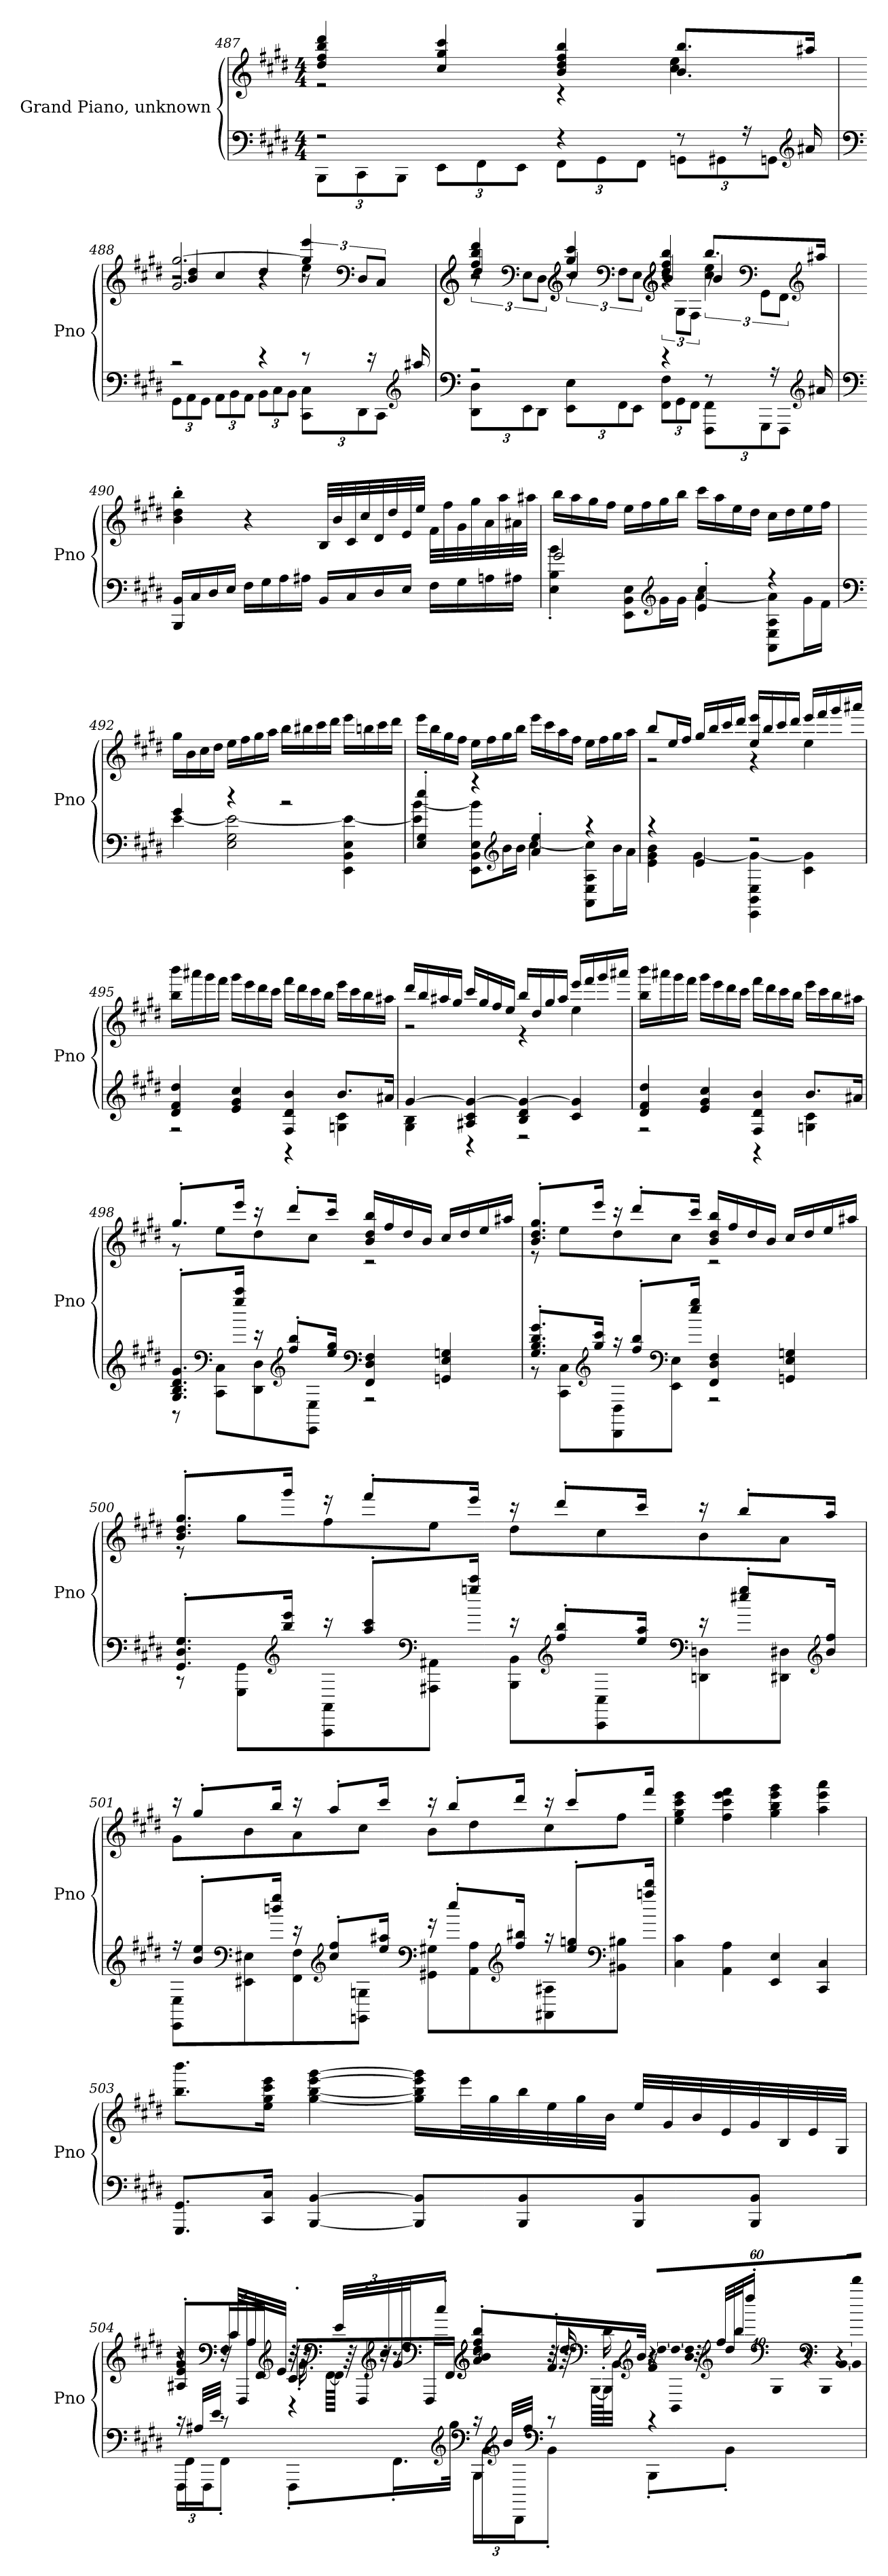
**kern	**kern
*part1	*part1
*staff2	*staff1
*I"Grand Piano, unknown	*
*I'Pno	*
!!LO:PB:g=z
*clefF4	*clefG2
*k[f#c#g#d#]	*k[f#c#g#d#]
*M4/4	*M4/4
=487	=487
*^	*
*	*Xbrackettup	*
*	*	*^
2r	12BBB\L	4dd#/ 4ff#/ 4bb/ 4ddd#/	2r
.	12CC#\	.	.
.	12BBB\J	.	.
.	12EE\L	4cc#/ 4gg#/ 4ccc#/	.
.	12FF#\	.	.
.	12EE\J	.	.
4r	12FF#\L	4b/ 4dd#/ 4ff#/ 4bb/	4r
.	12GG#\	.	.
.	12FF#\J	.	.
8r	12GGn\L	8.b/ 8.bb/L	4cc#\ 4ee\
.	12GG#X\	.	.
16r	.	.	.
.	12GGn\J	.	.
*clefG2	*	*	*
16a#X/	.	16aa#X/Jk	.
*	*	*v	*v
=488	=488	=488
*clefF4	*	*
*	*	*^
*	*	*	*^
2r	12GG#\L	2.g#/ [2.gg#/	2r	4b/ 4dd#/
.	12AA\	.	.	.
.	12GG#\J	.	.	.
.	12AA\L	.	.	4cc#/
.	12BB\	.	.	.
.	12AA\J	.	.	.
4r	12BB\L	.	4r	4dd#/
.	12C#\	.	.	.
.	12BB\J	.	.	.
8r	12CC#\ 12C#\L	4gg#/] 4eee/	4ee\	12r
*	*	*clefF4	*	*
.	12DD#\	.	.	12D#/L
16r	.	.	.	.
.	12CC#\J	.	.	12C#/J
*clefG2	*	*	*	*
16aa#X/	.	.	.	.
*	*	*v	*v	*v
!!LO:LB:g=z
=489	=489	=489
*clefF4	*	*clefG2
*	*	*^
*	*	*	*^
*	*	*	*	*^
2r	12DD#\ 12D#\L	4ff#/ 4bb/ 4ddd#/	2r	4dd#/	12r
*	*	*clefF4	*	*	*
.	12EE\	.	.	.	12E\L
.	12DD#\J	.	.	.	12D#\J
*	*	*clefG2	*	*	*
.	12EE\ 12E\L	4gg#/ 4ccc#/	.	4cc#/	12r
*	*	*clefF4	*	*	*
.	12FF#\	.	.	.	12F#\L
.	12EE\J	.	.	.	12E\J
*	*	*clefG2	*	*	*
4r	12FF#\ 12F#\L	4dd#/ 4ff#/ 4bb/	4r	4b/	12r
.	12GG#\	.	.	.	12G#\L
.	12FF#\J	.	.	.	12F#\J
8r	12FFF#\ 12FF#\L	8.bb/L	4cc#\ 4ee\	4b/	12r
*	*	*clefF4	*	*	*
.	12GGG#\	.	.	.	12GG#\L
16r	.	.	.	.	.
.	12FFF#\J	.	.	.	12FF#\J
*clefG2	*	*clefG2	*	*	*
16a#X/	.	16aa#X/Jk	.	.	.
*v	*v	*	*	*	*
*	*v	*v	*v	*v
!!LO:LB:g=z
=490	=490
*clefF4	*
16BBB/ 16BB/LL	4b\' 4dd#\' 4bb\'
16C#/	.
16D#/	.
16E/JJ	.
16F#\LL	4r
16G#\	.
16A\	.
16A#X\JJ	.
16BB/LL	32B/LLL
.	32b/
16C#/	32c#/
.	32cc#/
16D#/	32d#/
.	32dd#/
16E/JJ	32e/
.	32ee/JJJ
16F#\LL	32f#\LLL
.	32ff#\
16G#\	32g#\
.	32gg#\
16An\	32a\
.	32aa\
16A#X\JJ	32a#X\
.	32aa#X\JJJ
=491	=491
*^	*
2g#/	4E\' 4B\' 4b\'	16bb\LL
.	.	16aa\
.	.	16gg#\
.	.	16ff#\JJ
.	8EE\ 8BB\ 8E\L	16ee\LL
.	.	16ff#\
*clefG2	*	*
.	16g#\L	16gg#\
.	16g#\JJ	16bb\JJ
4e/' 4cc#/'	[4a\	16ccc#\LL
.	.	16aa\
.	.	16ee\
.	.	16dd#\JJ
4r	8AA\ 8E\ 8A\ 8a\]L	16cc#\LL
.	.	16dd#\
.	16g#\L	16ee\
.	16f#\JJ	16ff#\JJ
!!LO:LB:g=z
=492	=492	=492
*clefF4	*	*
4g#/	[4e\	16gg#\LL
.	.	16b\
.	.	16cc#\
.	.	16dd#\JJ
4r	2E\ 2G#\ 2e\_	16ee\LL
.	.	16ff#\
.	.	16gg#\
.	.	16aa\JJ
2r	.	16bb\LL
.	.	16bb#X\
.	.	16ccc#\
.	.	16ddd#\JJ
.	4EE\ 4BB\ 4E\ 4e\_	16eee\LL
.	.	16bbn\
.	.	16ccc#\
.	.	16ddd#\JJ
=493	=493	=493
4E/' 4G#/' 4ee/'	4e\] [4b\	16eee\LL
.	.	16bb\
.	.	16gg#\
.	.	16ff#\JJ
4r	8EE\ 8BB\ 8E\ 8b\]L	16ee\LL
.	.	16ff#\
*clefG2	*	*
.	16b\L	16gg#\
.	16b\JJ	16bb\JJ
4a/' 4ee/'	[4cc#\	16eee\LL
.	.	16ccc#\
.	.	16aa\
.	.	16ff#\JJ
4r	8AA\ 8E\ 8A\ 8cc#\]L	16ee\LL
.	.	16ff#\
.	16b\L	16gg#\
.	16a\JJ	16aa\JJ
!!LO:LB:g=z
=494	=494	=494
*	*	*^
4r	4e\ 4g#\ 4b\	8bb/L	2r
.	.	16ee/L	.
.	.	16ff#/JJ	.
4e/	[4g#\	16gg#/LL	.
.	.	16bb/	.
.	.	16ccc#/	.
.	.	16ddd#/JJ	.
2r	4EE\ 4BB\ 4E\ 4g#\_	16ee/ 16eee/LL	4r
.	.	16bb/	.
.	.	16ccc#/	.
.	.	16ddd#/JJ	.
.	4c#\ 4g#\]	16eee/LL	4ee\
.	.	16fff#/	.
.	.	16ggg#/	.
.	.	16aaa#X/JJ	.
*	*	*v	*v
=495	=495	=495
4d#/ 4f#/ 4dd#/	2r	16bb\ 16bbb\LL
.	.	16aaa#X\
.	.	16ggg#\
.	.	16fff#\JJ
4e/ 4g#/ 4cc#/	.	16ggg#\LL
.	.	16eee\
.	.	16ddd#\
.	.	16ccc#\JJ
4F#/ 4d#/ 4b/	4r	16fff#\LL
.	.	16ddd#\
.	.	16ccc#\
.	.	16bb\JJ
8.b/L	4Gn\ 4c#\	16eee\LL
.	.	16ccc#\
.	.	16bb\
16a#X/Jk	.	16aa#X\JJ
!!LO:PB:g=z
=496	=496	=496
*	*	*^
[4g#/	4G#\ 4B\	16ddd#/LL	2r
.	.	16bb/	.
.	.	16aa#X/	.
.	.	16gg#/JJ	.
4A#X/ 4c#/ 4g#/_	4r	16ccc#/LL	.
.	.	16gg#/	.
.	.	16ff#/	.
.	.	16ee/JJ	.
4B/ 4d#/ 4g#/_	2r	16bb/LL	4r
.	.	16dd#/	.
.	.	16gg#/	.
.	.	16aa#/JJ	.
4c#/ 4g#/]	.	16eee/LL	4ee\
.	.	16fff#/	.
.	.	16ggg#/	.
.	.	16aaa#X/JJ	.
*	*	*v	*v
=497	=497	=497
4d#/ 4f#/ 4dd#/	2r	16bb\ 16bbb\LL
.	.	16aaa#X\
.	.	16ggg#\
.	.	16fff#\JJ
4e/ 4g#/ 4cc#/	.	16ggg#\LL
.	.	16eee\
.	.	16ddd#\
.	.	16ccc#\JJ
4F#/ 4d#/ 4b/	4r	16fff#\LL
.	.	16ddd#\
.	.	16ccc#\
.	.	16bb\JJ
8.b/L	4Gn\ 4c#\	16eee\LL
.	.	16ccc#\
.	.	16bb\
16a#X/Jk	.	16aa#X\JJ
!!LO:LB:g=z
=498	=498	=498
*	*	*^
8.G#/' 8.B/' 8.d#/' 8.g#/'L	8r	8.gg#'/L	8r
*clefF4	*	*	*
.	8CC#\ 8C#\L	.	8ee\L
16gg#/ 16ccc#/Jk	.	16eee/Jk	.
16r	8DD#\ 8D#\	16r	8dd#\
*clefG2	*	*	*
8ff#/' 8bb/'L	.	8ddd#'/L	.
.	8EE\ 8E\J	.	8cc#\J
16ee/ 16gg#/Jk	.	16ccc#/Jk	.
*clefF4	*	*	*
4FF#/ 4D#/ 4F#/	2r	16b/ 16dd#/ 16bb/LL	2r
.	.	16ff#/	.
.	.	16dd#/	.
.	.	16b/JJ	.
4GGn/ 4E/ 4Gn/	.	16cc#/LL	.
.	.	16dd#/	.
.	.	16ee/	.
.	.	16aa#X/JJ	.
=499	=499	=499	=499
8.G#/' 8.B/' 8.d#/' 8.g#/'L	8r	8.b/' 8.dd#/' 8.gg#/'L	8r
.	8CC#\ 8C#\L	.	8ee\L
*clefG2	*	*	*
16gg#/ 16ccc#/Jk	.	16eee/Jk	.
16r	8DD#\ 8D#\	16r	8dd#\
8ff#/' 8bb/'L	.	8ddd#'/L	.
*clefF4	*	*	*
.	8EE\ 8E\J	.	8cc#\J
16ee/ 16gg#/Jk	.	16ccc#/Jk	.
4FF#/ 4D#/ 4F#/	2r	16b/ 16dd#/ 16bb/LL	2r
.	.	16ff#/	.
.	.	16dd#/	.
.	.	16b/JJ	.
4GGn/ 4E/ 4Gn/	.	16cc#/LL	.
.	.	16dd#/	.
.	.	16ee/	.
.	.	16aa#X/JJ	.
!!LO:LB:g=z	!!
=500	=500	=500	=500
8.GG#/' 8.D#/' 8.G#/'L	8r	8.b/' 8.dd#/' 8.gg#/'L	8r
.	8GGG#\ 8GG#\L	.	8gg#\L
*clefG2	*	*	*
16bb/ 16eee/Jk	.	16ggg#/Jk	.
16r	8AAA\ 8AA\	16r	8ff#\
8aa/' 8ccc#/'L	.	8fff#'/L	.
*clefF4	*	*	*
.	8AAA#X\ 8AA#X\J	.	8ee\J
16ggn/ 16ccc#/Jk	.	16eee/Jk	.
16r	8BBB\ 8BB\L	16r	8dd#\L
*clefG2	*	*	*
8ff#/' 8bb/'L	.	8ddd#'/L	.
.	8CC#\ 8C#\	.	8cc#\
16ee/ 16aa/Jk	.	16ccc#/Jk	.
*clefF4	*	*	*
16r	8DDn\ 8Dn\	16r	8b\
8ee#X/' 8gg/'L	.	8bb'/L	.
.	8DD#X\ 8D#X\J	.	8a\J
*clefG2	*	*	*
16b/ 16ff#/Jk	.	16aa/Jk	.
!!LO:LB:g=z	!!
=501	=501	=501	=501
16r	8EE\ 8E\L	16r	8g#\L
8b/' 8ee/'L	.	8gg#'/L	.
*clefF4	*	*	*
.	8EE#X\ 8E#X\	.	8b\
16ddn/ 16gg#/Jk	.	16bb/Jk	.
16r	8FF#\ 8F#\	16r	8a\
*clefG2	*	*	*
8cc#/' 8ff#/'L	.	8aa'/L	.
.	8GGn\ 8Gn\J	.	8cc#\J
16ee/ 16aa#X/Jk	.	16ccc#/Jk	.
*clefF4	*	*	*
16r	8GG#X\ 8G#X\L	16r	8b\L
8ee'/L	.	8bb'/L	.
.	8AA\ 8A\	.	8dd#\
*clefG2	*	*	*
16ff#/ 16bb#X/Jk	.	16ddd#/Jk	.
16r	8AA#X\ 8A#X\	16r	8cc#\
8ee/' 8ggn/'L	.	8ccc#'/L	.
*clefF4	*	*	*
.	8BB#X\ 8B#X\J	.	8ff#\J
16aan/ 16ddd#/Jk	.	16fff#/Jk	.
*v	*v	*	*
*	*v	*v
=502	=502
4C#\ 4c#\	4ee\ 4gg#\ 4ccc#\ 4eee\
4AA\ 4A\	4ff#\ 4ccc#\ 4eee\ 4fff#\
4EE/ 4E/	4gg#\ 4bb\ 4eee\ 4ggg#\
4CC#/ 4C#/	4aa\ 4eee\ 4aaa\
!!LO:PB:g=z
=503	=503
8.GGG#/ 8.GG#/L	8.bb\ 8.bbb\L
16CC#/ 16C#/Jk	16ee\ 16gg#\ 16ccc#\ 16eee\Jk
[4BBB/ [4BB/	[4gg#\ [4bb\ [4eee\ [4ggg#\
8BBB/] 8BB/]L	16gg#\] 16bb\] 16eee\] 16ggg#\]LL
.	32eee\L
.	32gg#\
8BBB/ 8BB/	32bb\
.	32ee\
.	32gg#\
.	32b\JJJ
8BBB/ 8BB/	32ee/LLL
.	32g#/
.	32b/
.	32e/
8BBB/ 8BB/J	32g#/
.	32B/
.	32e/
.	32G#/JJJ
!!LO:LB:g=z
=504	=504
*^	*^
*	*	*	*^
*	*	*	*	*^
16r	24FFF#\LL	8r	4r	8A#X/' 8e/' 8g#/'L	4r
.	24FF#\	.	.	.	.
32A#X/LLL	.	.	.	.	.
.	24FFF#\J	.	.	.	.
32e/JJJ	.	.	.	.	.
*	*	*clefF4	*	*	*
*	*	*	*	*Xbrackettup	*
8r	8FF#'\J	32r	.	24F#/L	.
.	.	32c#/LLL	.	.	.
.	.	.	.	24FFF#/	.
.	.	32A#/	.	.	.
.	.	.	.	24FF#/JJ	.
*	*	*clefG2	*	*	*
.	.	32e/JJJ	.	.	.
4r	8FFF#'\L	16r	32r	12c#'/L	32r
.	.	.	16.g#'\	.	64r
*	*	*clefF4	*	*	*
.	.	.	.	.	[64FF#\LLLL
.	.	32e/LLL	.	.	64FF#\JJJJ]
.	.	.	.	.	64r
.	.	.	.	12FFF#'/	.
*	*	*clefG2	*	*	*
.	.	32cc#/	.	.	32r
.	16.FF#'\L	32g#/	8r	.	8r
.	.	32ee/J	.	.	.
*	*	*clefF4	*	*	*
.	.	.	.	24FFF#/L	.
.	.	16cc#'/JJ	.	.	.
.	.	.	.	24FF#/JJ	.
*clefG2	*	*	*	*	*
.	32gg#\JJk	.	.	.	.
*clefF4	*	*clefG2	*	*	*
16r	24BBB\LL	8r	8r	8a/' 8b/' 8dd#/' 8ff#/' 8bb/'L	8r
.	24BB\	.	.	.	.
*clefG2	*	*	*	*	*
32b/LLL	.	.	.	.	.
.	24BBB\J	.	.	.	.
32ff#/JJJ	.	.	.	.	.
*clefF4	*	*	*	*	*
8r	8BB'\J	32r	16r	16.f#'/L	32r
.	.	16.dd#'/	.	.	64r
*	*	*clefF4	*	*	*
.	.	.	.	.	[64BBB\LLLL
.	.	.	16d#'\	.	64BBB\J]
.	.	.	.	.	32.BB\JJJ
*	*	*clefG2	*	*	*
.	.	.	.	32b/JJk	.
*	*	*	*	*brackettup	*
!	!	!	!	!LO:N:vis=32	!
4r	8BBB'\L	16r	4r	1920%53f#/LLL	4r
!	!	!	!	!LO:N:vis=64	!
.	.	.	.	[640%9dd#/L	.
!	!	!	!	!LO:N:vis=64	!
.	.	.	.	640%9BB/ 640%9dd#/_J	.
!	!	!	!	!LO:N:vis=32	!
.	.	.	.	1920%53b/ 1920%53dd#/]J	.
.	.	32r	.	.	.
*	*	*clefF4	*	*	*
!	!	!	!	!LO:N:vis=16	!
.	.	.	.	1920%107BBB/JJ	.
*	*	*clefG2	*	*	*
.	.	32ff#/LLL	.	.	.
.	8BB'\J	32dd#/	.	.	.
!	!	!	!	!LO:N:vis=32	!
.	.	.	.	1920%53r	.
.	.	32bb/J	.	.	.
*	*	*clefF4	*	*	*
!	!	!	!	!LO:N:vis=32	!
.	.	.	.	1920%53BBB/	.
.	.	16ff#'/JJ	.	.	.
!	!	!	!	!LO:N:vis=64	!
.	.	.	.	640%9r	.
!	!	!	!	!LO:N:vis=64	!
.	.	.	.	[640%9BB/KLLL	.
!	!	!	!	!LO:N:vis=32	!
.	.	.	.	1920%53BB/] 1920%53ddd#/JJJ	.
*v	*v	*	*	*	*
*	*v	*v	*v	*v
=	=
*-	*-
